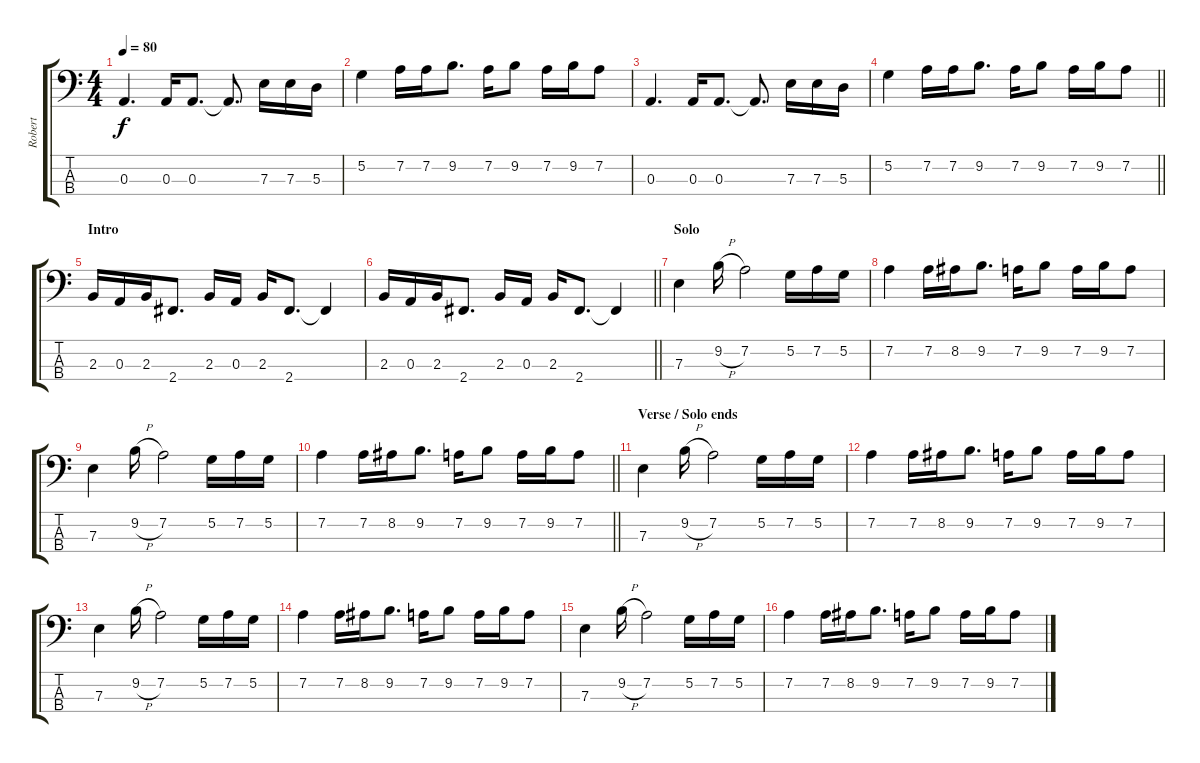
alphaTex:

\track ("Robert" "Robert") {instrument electricbassfinger}
\staff {score tabs}
\tuning (G2 D2 A1 E1) {hide}
\ts (4 4)
\tempo 80
\clef f4
\ks c
0.3.4{d dy f} 0.3.16 0.3.8{d} 0.3{t}.8{d} 7.3.16 7.3.16 5.3.16 |
5.2.4 7.2.16 7.2.16 9.2.8{d} 7.2.16 9.2.8 7.2.16 9.2.16 7.2.8 |
0.3.4{d} 0.3.16 0.3.8{d} 0.3{t}.8{d} 7.3.16 7.3.16 5.3.16 |
\barLineRight lightlight
5.2.4 7.2.16 7.2.16 9.2.8{d} 7.2.16 9.2.8 7.2.16 9.2.16 7.2.8 |
\section ("" "Intro")
2.3.16{instrument electricbassfinger} 0.3.16 2.3.16 2.4.8{d} 2.3.16 0.3.16 2.3.16 2.4.8{d} 2.4{t}.4 |
\barLineRight lightlight
2.3.16 0.3.16 2.3.16 2.4.8{d} 2.3.16 0.3.16 2.3.16 2.4.8{d} 2.4{t}.4 |
\section ("" "Solo")
7.3.4{instrument electricbassfinger} 9.2{h}.16 7.2.2 5.2.16 7.2.16 5.2.16 |
7.2.4 7.2.16 8.2.16 9.2.8{d} 7.2.16 9.2.8 7.2.16 9.2.16 7.2.8 |
7.3.4 9.2{h}.16 7.2.2 5.2.16 7.2.16 5.2.16 |
\barLineRight lightlight
7.2.4 7.2.16 8.2.16 9.2.8{d} 7.2.16 9.2.8 7.2.16 9.2.16 7.2.8 |
\section ("" "Verse / Solo ends")
7.3.4{instrument electricbassfinger} 9.2{h}.16 7.2.2 5.2.16 7.2.16 5.2.16 |
7.2.4 7.2.16 8.2.16 9.2.8{d} 7.2.16 9.2.8 7.2.16 9.2.16 7.2.8 |
7.3.4 9.2{h}.16 7.2.2 5.2.16 7.2.16 5.2.16 |
7.2.4 7.2.16 8.2.16 9.2.8{d} 7.2.16 9.2.8 7.2.16 9.2.16 7.2.8 |
7.3.4 9.2{h}.16 7.2.2 5.2.16 7.2.16 5.2.16 |
7.2.4 7.2.16 8.2.16 9.2.8{d} 7.2.16 9.2.8 7.2.16 9.2.16 7.2.8
